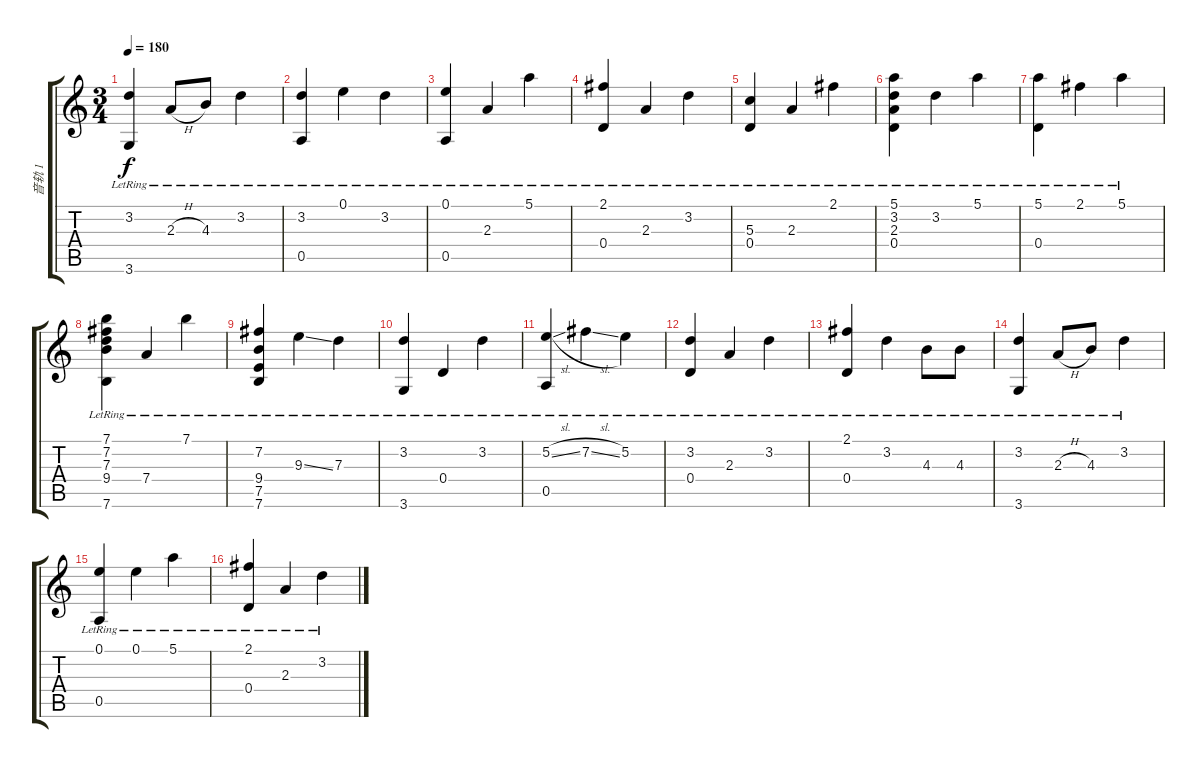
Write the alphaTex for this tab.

\track ("音轨 1" "音轨 1") {instrument acousticguitarsteel}
\staff {score tabs}
\tuning (E4 B3 G3 D3 A2 E2) {hide}
\ts (3 4)
\tempo 180
\clef g2
\ks c
(3.2{lr} 3.6{lr}).4{dy f} 2.3{h lr}.8 4.3{lr}.8 3.2{lr}.4 |
(3.2{lr} 0.5{lr}).4 0.1{lr}.4 3.2{lr}.4 |
(0.1{lr} 0.5{lr}).4 2.3{lr}.4 5.1{lr}.4 |
(2.1{lr} 0.4{lr}).4 2.3{lr}.4 3.2{lr}.4 |
(5.3{lr} 0.4{lr}).4 2.3{lr}.4 2.1{lr}.4 |
(5.1{lr} 3.2{lr} 2.3{lr} 0.4{lr}).4 3.2{lr}.4 5.1{lr}.4 |
(5.1{lr} 0.4{lr}).4 2.1{lr}.4 5.1{lr}.4 |
(7.1{lr} 7.2{lr} 7.3{lr} 9.4{lr} 7.6{lr}).4 7.4{lr}.4 7.1{lr}.4 |
(7.2{lr} 9.4{lr} 7.5{lr} 7.6{lr}).4 9.3{ss lr}.4 7.3{lr}.4 |
(3.2{lr} 3.6{lr}).4 0.4{lr}.4 3.2{lr}.4 |
(5.2{sl lr} 0.5{lr}).4 7.2{sl lr}.4 5.2{lr}.4 |
(3.2{lr} 0.4{lr}).4 2.3{lr}.4 3.2{lr}.4 |
(2.1{lr} 0.4{lr}).4 3.2{lr}.4 4.3{lr}.8 4.3{lr}.8 |
(3.2{lr} 3.6{lr}).4 2.3{h lr}.8 4.3{lr}.8 3.2{lr}.4 |
(0.1{lr} 0.5{lr}).4 0.1{lr}.4 5.1{lr}.4 |
(2.1{lr} 0.4{lr}).4 2.3{lr}.4 3.2{lr}.4
